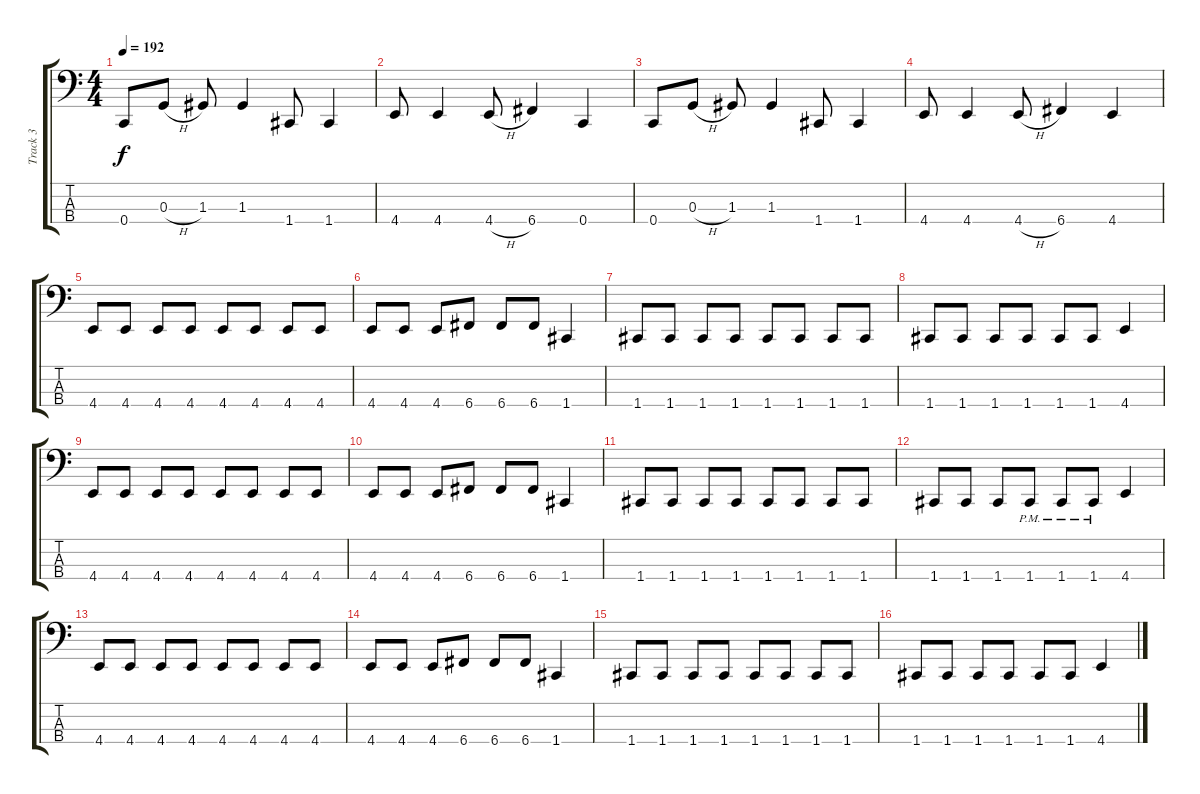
\track ("Track 3" "Track 3") {instrument electricbasspick}
\staff {score tabs}
\tuning (F2 C2 G1 C1) {hide}
\ts (4 4)
\tempo 192
\clef f4
\ks c
0.4.8{dy f} 0.3{h}.8 1.3.8 1.3.4 1.4.8 1.4.4 |
4.4.8 4.4.4 4.4{h}.8 6.4.4 0.4.4 |
0.4.8 0.3{h}.8 1.3.8 1.3.4 1.4.8 1.4.4 |
4.4.8 4.4.4 4.4{h}.8 6.4.4 4.4.4 |
4.4.8 4.4.8 4.4.8 4.4.8 4.4.8 4.4.8 4.4.8 4.4.8 |
4.4.8 4.4.8 4.4.8 6.4.8 6.4.8 6.4.8 1.4.4 |
1.4.8 1.4.8 1.4.8 1.4.8 1.4.8 1.4.8 1.4.8 1.4.8 |
1.4.8 1.4.8 1.4.8 1.4.8 1.4.8 1.4.8 4.4.4 |
4.4.8 4.4.8 4.4.8 4.4.8 4.4.8 4.4.8 4.4.8 4.4.8 |
4.4.8 4.4.8 4.4.8 6.4.8 6.4.8 6.4.8 1.4.4 |
1.4.8 1.4.8 1.4.8 1.4.8 1.4.8 1.4.8 1.4.8 1.4.8 |
1.4.8 1.4.8 1.4.8 1.4{pm}.8 1.4{pm}.8 1.4{pm}.8 4.4.4 |
4.4.8 4.4.8 4.4.8 4.4.8 4.4.8 4.4.8 4.4.8 4.4.8 |
4.4.8 4.4.8 4.4.8 6.4.8 6.4.8 6.4.8 1.4.4 |
1.4.8 1.4.8 1.4.8 1.4.8 1.4.8 1.4.8 1.4.8 1.4.8 |
1.4.8 1.4.8 1.4.8 1.4.8 1.4.8 1.4.8 4.4.4
